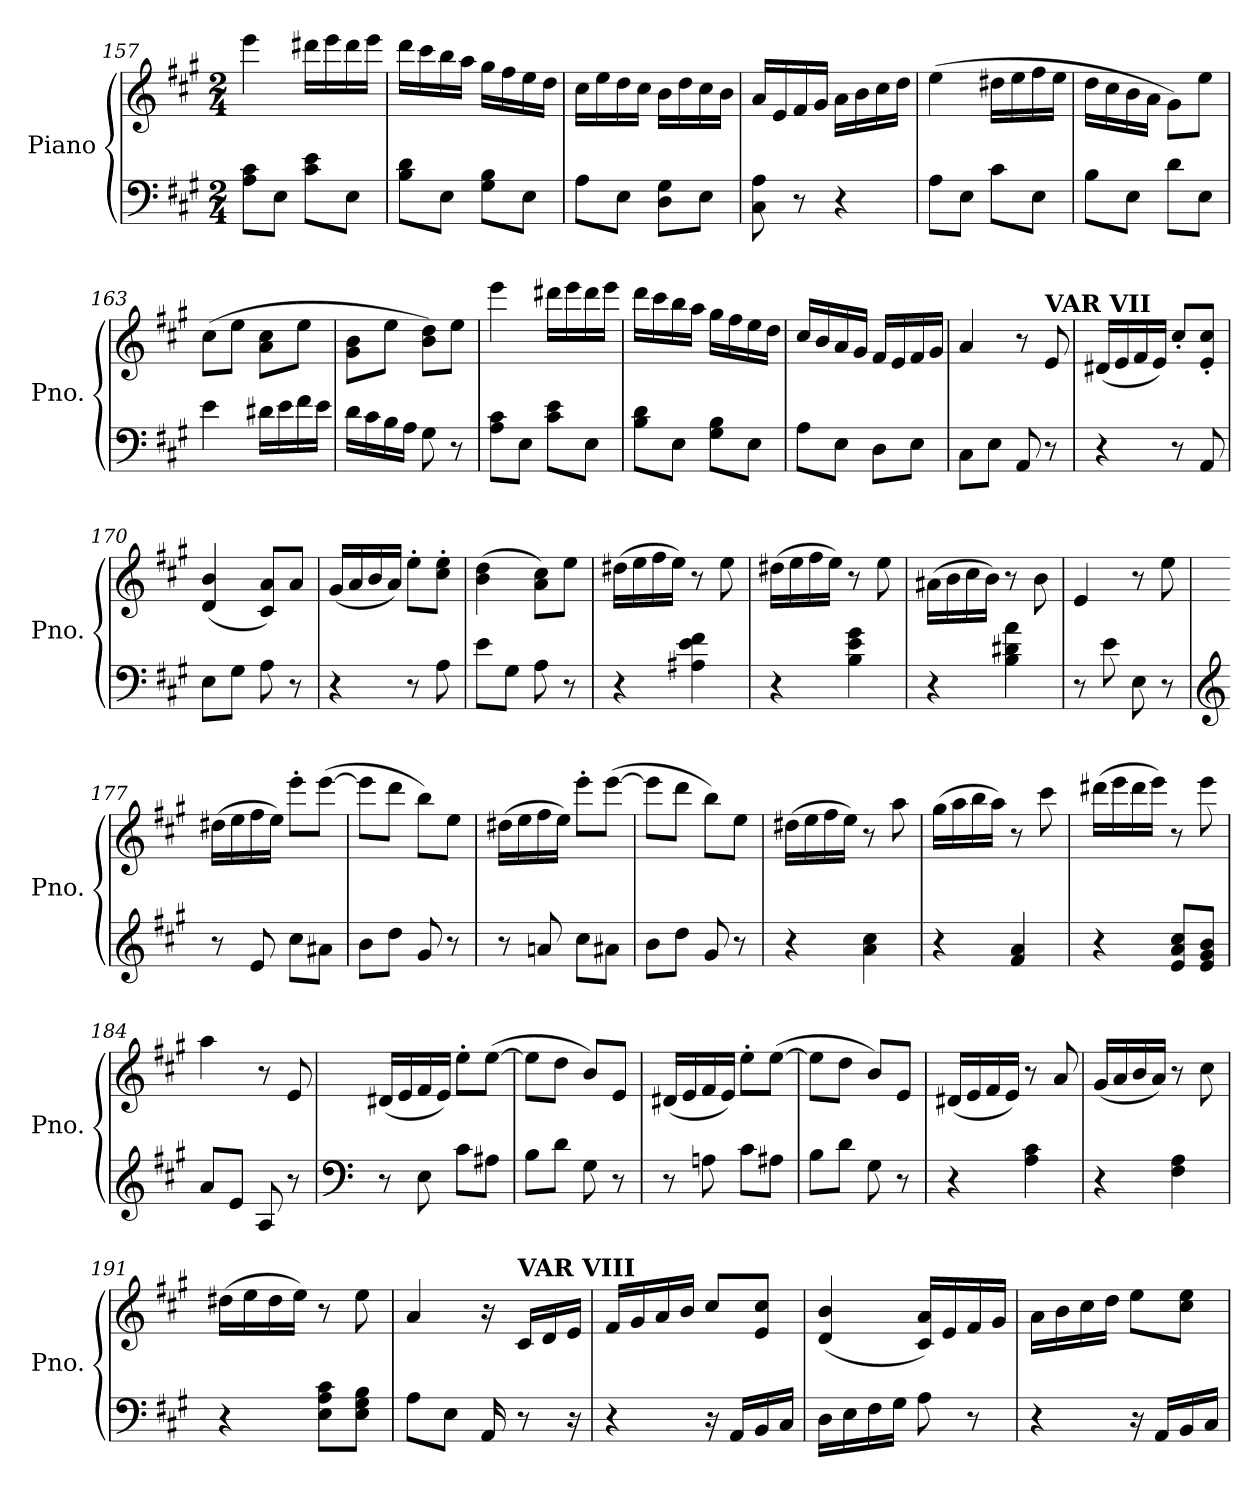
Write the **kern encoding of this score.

**kern	**kern
*part1	*part1
*staff2	*staff1
*I"Piano	*
*I'Pno.	*
*clefF4	*clefG2
*k[f#c#g#]	*k[f#c#g#]
*M2/4	*M2/4
=157	=157
8A\ 8c#\L	4eee\
8E\J	.
8c#\ 8e\L	16ddd#X\LL
.	16eee\
8E\J	16ddd#\
.	16eee\JJ
=158	=158
8B\ 8d\L	16ddd\LL
.	16ccc#\
8E\J	16bb\
.	16aa\JJ
8G#\ 8B\L	16gg#\LL
.	16ff#\
8E\J	16ee\
.	16dd\JJ
=159	=159
8A\L	16cc#\LL
.	16ee\
8E\J	16dd\
.	16cc#\JJ
8D\ 8G#\L	16b\LL
.	16dd\
8E\J	16cc#\
.	16b\JJ
=160	=160
8C#\ 8A\	16a/LL
.	16e/
8r	16f#/
.	16g#/JJ
4r	16a\LL
.	16b\
.	16cc#\
.	16dd\JJ
=161	=161
8A\L	(>4ee\
8E\J	.
8c#\L	16dd#X\LL
.	16ee\
8E\J	16ff#\
.	16ee\JJ
=162	=162
8B\L	16dd\LL
.	16cc#\
8E\J	16b\
.	16a\JJ
8d\L	8g#\L)
8E\J	8ee\J
=163	=163
4e\	(>8cc#\L
.	8ee\J
16d#X\LL	8a\ 8cc#\L
16e\	.
16f#\	8ee\J
16e\JJ	.
=164	=164
16d\LL	8g#\ 8b\L
16c#\	.
16B\	8ee\J
16A\JJ	.
8G#\	8b\ 8dd\L)
8r	8ee\J
=165	=165
8A\ 8c#\L	4eee\
8E\J	.
8c#\ 8e\L	16ddd#X\LL
.	16eee\
8E\J	16ddd#\
.	16eee\JJ
=166	=166
8B\ 8d\L	16ddd\LL
.	16ccc#\
8E\J	16bb\
.	16aa\JJ
8G#\ 8B\L	16gg#\LL
.	16ff#\
8E\J	16ee\
.	16dd\JJ
=167	=167
8A\L	16cc#/LL
.	16b/
8E\J	16a/
.	16g#/JJ
8D\L	16f#/LL
.	16e/
8E\J	16f#/
.	16g#/JJ
=168	=168
8C#\L	4a/
8E\J	.
8AA/	8r
!	!LO:TX:a:B:t=VAR VII
8r	8e/
=169	=169
4r	(<16d#X/LL
.	16e/
.	16f#/
.	16e/JJ)
8r	8cc#'/L
8AA/	8e/' 8cc#/'J
=170	=170
8E\L	(<4d/ 4b/
8G#\J	.
8A\	8c#/ 8a/L)
8r	8a/J
=171	=171
4r	(<16g#/LL
.	16a/
.	16b/
.	16a/JJ)
8r	8ee'\L
8A\	8cc#\' 8ee\'J
=172	=172
8e\L	(>4b\ 4dd\
8G#\J	.
8A\	8a\ 8cc#\L)
8r	8ee\J
=173	=173
4r	(>16dd#X\LL
.	16ee\
.	16ff#\
.	16ee\JJ)
4A#X\ 4e\ 4f#\	8r
.	8ee\
=174	=174
4r	(>16dd#X\LL
.	16ee\
.	16ff#\
.	16ee\JJ)
4B\ 4e\ 4g#\	8r
.	8ee\
=175	=175
4r	(>16a#X\LL
.	16b\
.	16cc#\
.	16b\JJ)
4B\ 4d#X\ 4a\	8r
.	8b\
=176	=176
8r	4e/
8e\	.
8E\	8r
8r	8ee\
=177	=177
*clefG2	*
8r	(>16dd#X\LL
.	16ee\
8e/	16ff#\
.	16ee\JJ)
8cc#\L	8eee'\L
8a#X\J	(>[8eee\J
=178	=178
8b\L	8eee\L]
8dd\J	8ddd\J
8g#/	8bb\L)
8r	8ee\J
=179	=179
8r	(>16dd#X\LL
.	16ee\
8an/	16ff#\
.	16ee\JJ)
8cc#\L	8eee'\L
8a#X\J	(>[8eee\J
=180	=180
8b\L	8eee\L]
8dd\J	8ddd\J
8g#/	8bb\L)
8r	8ee\J
=181	=181
4r	(>16dd#X\LL
.	16ee\
.	16ff#\
.	16ee\JJ)
4a\ 4cc#\	8r
.	8aa\
=182	=182
4r	(>16gg#\LL
.	16aa\
.	16bb\
.	16aa\JJ)
4f#/ 4a/	8r
.	8ccc#\
=183	=183
4r	(>16ddd#X\LL
.	16eee\
.	16ddd#\
.	16eee\JJ)
8e/ 8a/ 8cc#/L	8r
8e/ 8g#/ 8b/J	8eee\
=184	=184
8a/L	4aa\
8e/J	.
8A/	8r
8r	8e/
=185	=185
*clefF4	*
8r	(<16d#X/LL
.	16e/
8E\	16f#/
.	16e/JJ)
8c#\L	8ee'\L
8A#X\J	(>[8ee\J
=186	=186
8B\L	8ee\L]
8d\J	8dd\J
8G#\	8b/L)
8r	8e/J
=187	=187
8r	(<16d#X/LL
.	16e/
8An\	16f#/
.	16e/JJ)
8c#\L	8ee'\L
8A#X\J	(>[8ee\J
=188	=188
8B\L	8ee\L]
8d\J	8dd\J
8G#\	8b/L)
8r	8e/J
=189	=189
4r	(<16d#X/LL
.	16e/
.	16f#/
.	16e/JJ)
4A\ 4c#\	8r
.	8a/
=190	=190
4r	(<16g#/LL
.	16a/
.	16b/
.	16a/JJ)
4F#\ 4A\	8r
.	8cc#\
=191	=191
4r	(>16dd#X\LL
.	16ee\
.	16dd#\
.	16ee\JJ)
8E\ 8A\ 8c#\L	8r
8E\ 8G#\ 8B\J	8ee\
=192	=192
8A\L	4a/
8E\J	.
16AA/	16r
!	!LO:TX:a:B:t=VAR VIII
8r	16c#/LL
.	16d/
16r	16e/JJ
=193	=193
4r	16f#/LL
.	16g#/
.	16a/
.	16b/JJ
16r	8cc#/L
16AA/LL	.
16BB/	8e/ 8cc#/J
16C#/JJ	.
=194	=194
16D\LL	(<4d/ 4b/
16E\	.
16F#\	.
16G#\JJ	.
8A\	16c#/ 16a/LL)
.	16e/
8r	16f#/
.	16g#/JJ
=195	=195
4r	16a\LL
.	16b\
.	16cc#\
.	16dd\JJ
16r	8ee\L
16AA/LL	.
16BB/	8cc#\ 8ee\J
16C#/JJ	.
=	=
*-	*-
